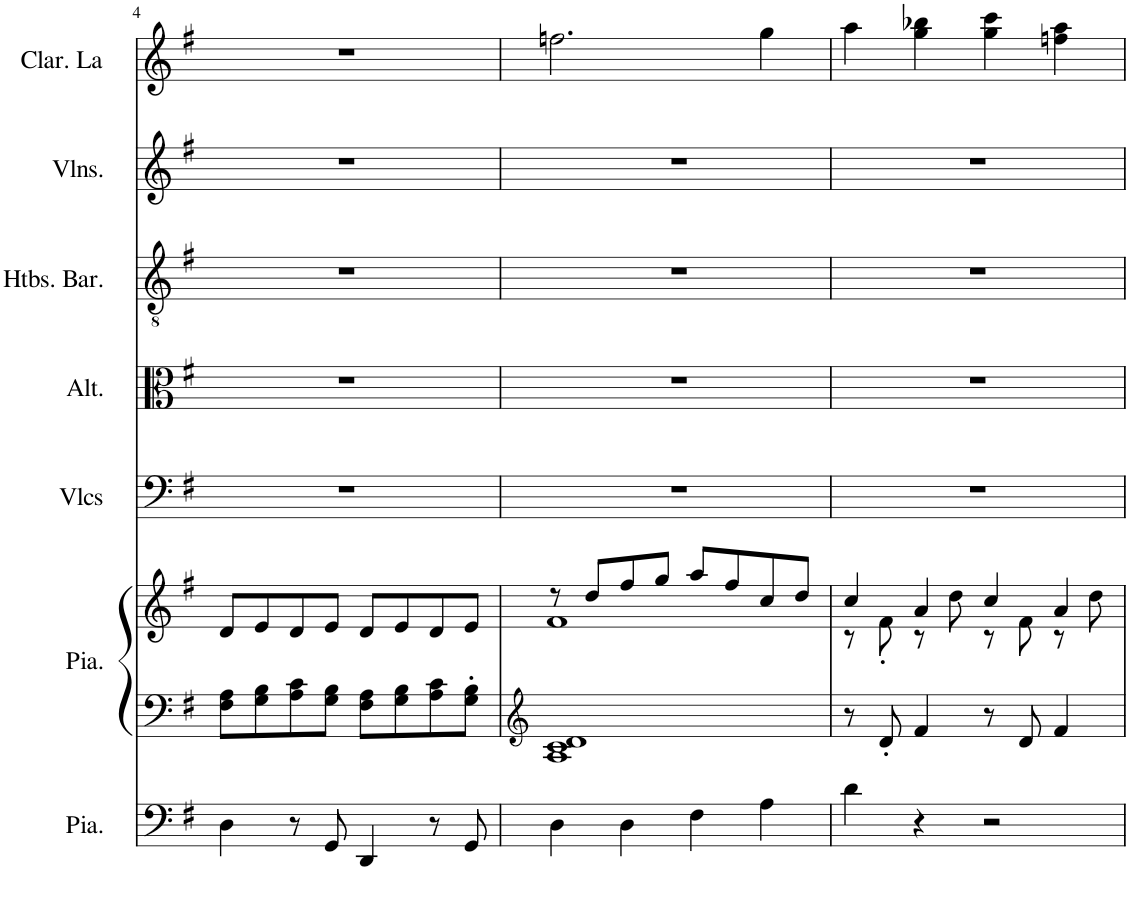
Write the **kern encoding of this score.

**kern	**kern	**kern	**kern	**kern	**kern	**kern	**kern
*part7	*part6	*part6	*part5	*part4	*part3	*part2	*part1
*staff8	*staff7	*staff6	*staff5	*staff4	*staff3	*staff2	*staff1
*I"Piano, Pedals	*I"Piano, Organ	*	*I"Violoncelles, Bass	*I"Altos, Tenor	*I"Hautbois Baryton, Alto	*I"Violons, Soprano	*I"Clarinette en La, Soprano solo
*I'Pia.	*I'Pia.	*	*I'Vlcs	*I'Alt.	*I'Htbs. Bar.	*I'Vlns.	*I'Clar. La
!!LO:PB:g=z
*clefF4	*clefF4	*clefG2	*clefF4	*clefC3	*clefGv2	*clefG2	*clefG2
*	*	*	*	*	*	*	*Trd1c2
*k[f#]	*k[f#]	*k[f#]	*k[f#]	*k[f#]	*k[f#]	*k[f#]	*k[f#]
*M4/4	*M4/4	*M4/4	*M4/4	*M4/4	*M4/4	*M4/4	*M4/4
=4	=4	=4	=4	=4	=4	=4	=4
4D\	8F#\ 8A\L	8d/L	1r	1r	1r	1r	1r
.	8G\ 8B\	8e/	.	.	.	.	.
8r	8A\ 8c\	8d/	.	.	.	.	.
8GG/	8G\ 8B\J	8e/J	.	.	.	.	.
4DD/	8F#\ 8A\L	8d/L	.	.	.	.	.
.	8G\ 8B\	8e/	.	.	.	.	.
8r	8A\ 8c\	8d/	.	.	.	.	.
8GG/	8G\' 8B\'J	8e/J	.	.	.	.	.
=5	=5	=5	=5	=5	=5	=5	=5
*	*clefG2	*	*	*	*	*	*
*	*	*^	*	*	*	*	*
4D\	1A 1c 1d	8r	1f#	1r	1r	1r	1r	2.ffn\
.	.	8dd/L	.	.	.	.	.	.
4D\	.	8ff#/	.	.	.	.	.	.
.	.	8gg/J	.	.	.	.	.	.
4F#\	.	8aa/L	.	.	.	.	.	.
.	.	8ff#/	.	.	.	.	.	.
4A\	.	8cc/	.	.	.	.	.	4gg\
.	.	8dd/J	.	.	.	.	.	.
=6	=6	=6	=6	=6	=6	=6	=6	=6
4d\	8r	4cc/	8r	1r	1r	1r	1r	4aa\
.	8d'/	.	8f#'\	.	.	.	.	.
4r	4f#/	4a/	8r	.	.	.	.	4gg\ 4bb-X\
.	.	.	8dd\	.	.	.	.	.
2r	8r	4cc/	8r	.	.	.	.	4gg\ 4ccc\
.	8d/	.	8f#\	.	.	.	.	.
.	4f#/	4a/	8r	.	.	.	.	4ffn\ 4aa\
.	.	.	8dd\	.	.	.	.	.
*	*	*v	*v	*	*	*	*	*
=	=	=	=	=	=	=	=
*-	*-	*-	*-	*-	*-	*-	*-
